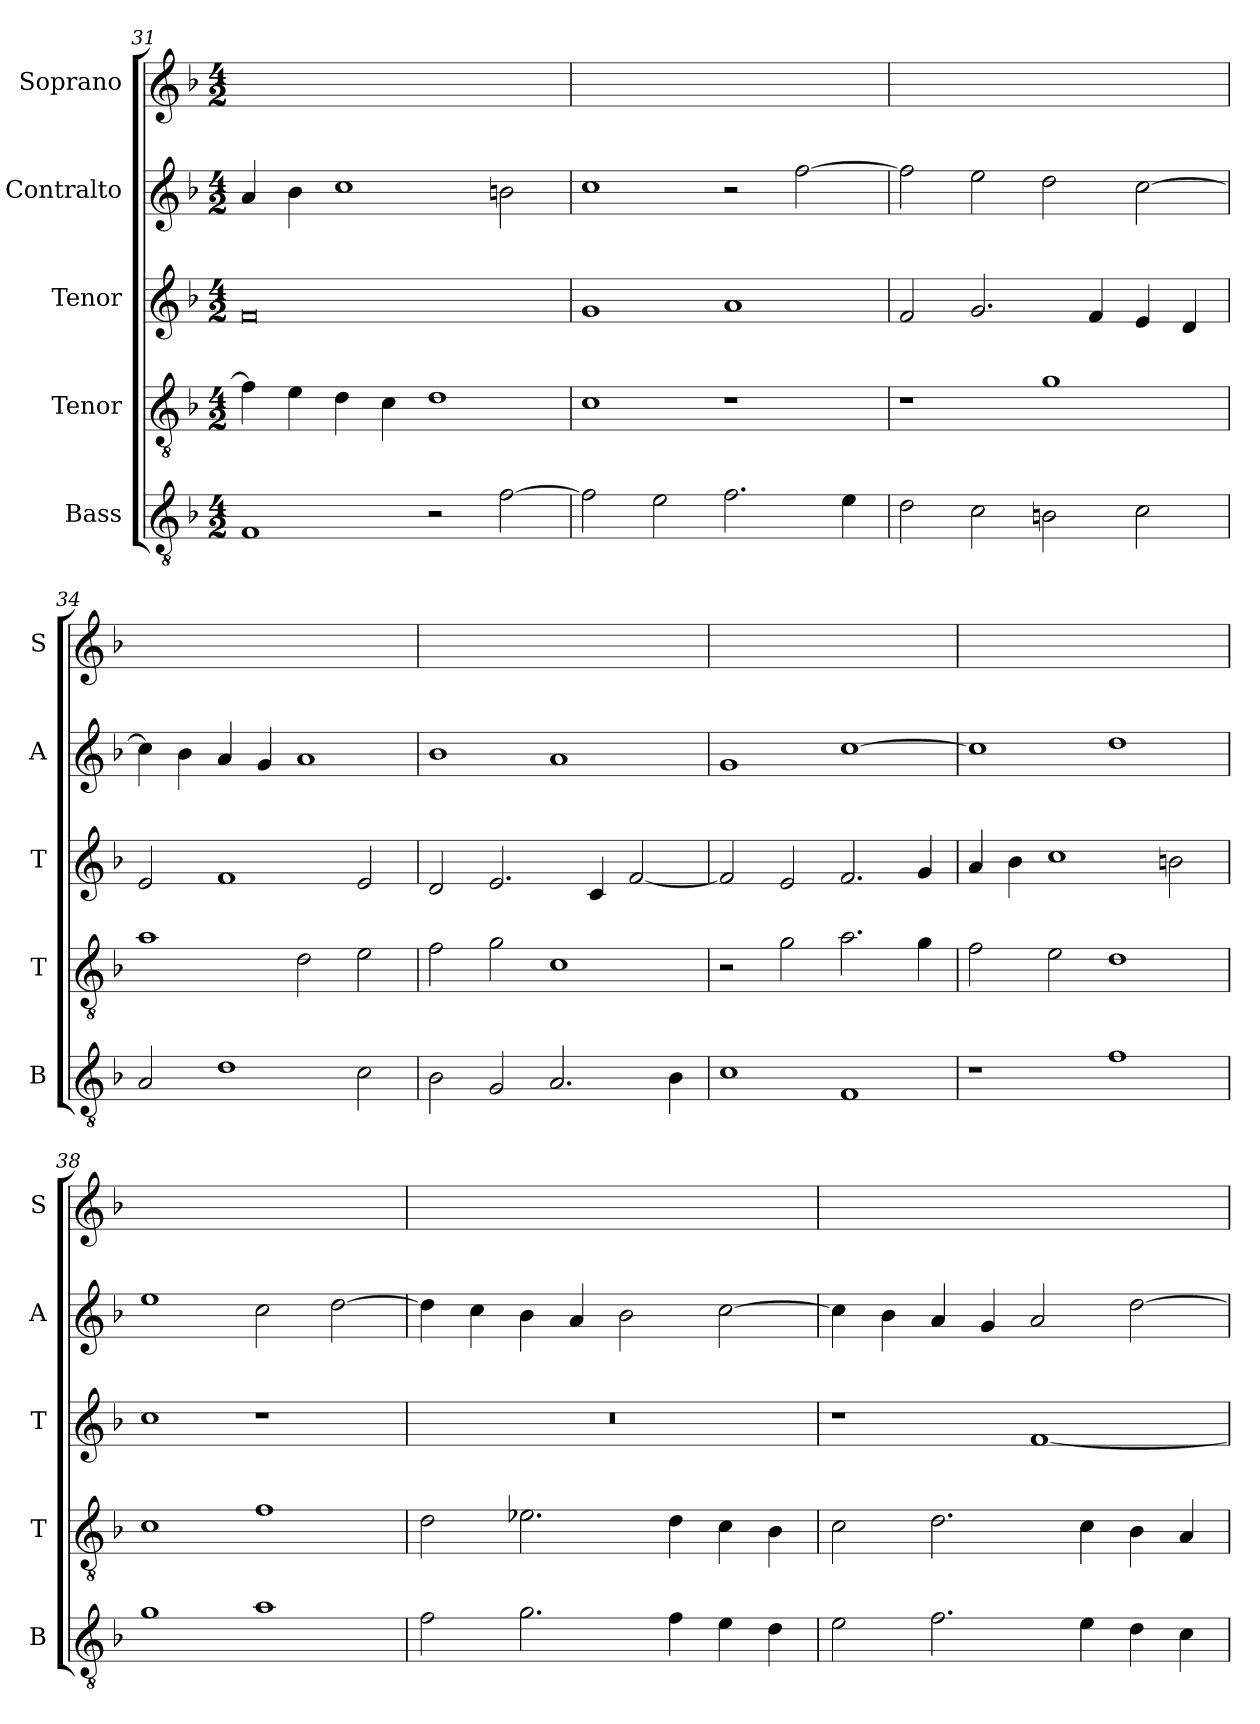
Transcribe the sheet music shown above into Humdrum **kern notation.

**kern	**kern	**kern	**kern	**kern
*part5	*part4	*part3	*part2	*part1
*staff5	*staff4	*staff3	*staff2	*staff1
*I"Bass	*I"Tenor	*I"Tenor	*I"Contralto	*I"Soprano
*I'B	*I'T	*I'T	*I'A	*I'S
*clefGv2	*clefGv2	*clefG2	*clefG2	*clefG2
*k[b-]	*k[b-]	*k[b-]	*k[b-]	*k[b-]
*F:ion	*F:ion	*F:ion	*F:ion	*F:ion
*M4/2	*M4/2	*M4/2	*M4/2	*M4/2
=31	=31	=31	=31	=31
1F	4f]	0f	4a	0ryy
.	4e	.	4b-	.
.	4d	.	1cc	.
.	4c	.	.	.
2r	1d	.	.	.
[2f	.	.	2bn	.
=32	=32	=32	=32	=32
2f]	1c	1g	1cc	0ryy
2e	.	.	.	.
2.f	1r	1a	2r	.
.	.	.	[2ff	.
4e	.	.	.	.
=33	=33	=33	=33	=33
2d	1r	2f	2ff]	0ryy
2c	.	2.g	2ee	.
2Bn	1g	.	2dd	.
.	.	4f	.	.
2c	.	4e	[2cc	.
.	.	4d	.	.
=34	=34	=34	=34	=34
2A	1a	2e	4cc]	0ryy
.	.	.	4b-	.
1d	.	1f	4a	.
.	.	.	4g	.
.	2d	.	1a	.
2c	2e	2e	.	.
=35	=35	=35	=35	=35
2B-	2f	2d	1b-	0ryy
2G	2g	2.e	.	.
2.A	1c	.	1a	.
.	.	4c	.	.
.	.	[2f	.	.
4B-	.	.	.	.
=36	=36	=36	=36	=36
1c	2r	2f]	1g	0ryy
.	2g	2e	.	.
1F	2.a	2.f	[1cc	.
.	4g	4g	.	.
=37	=37	=37	=37	=37
1r	2f	4a	1cc]	0ryy
.	.	4b-	.	.
.	2e	1cc	.	.
1f	1d	.	1dd	.
.	.	2bn	.	.
=38	=38	=38	=38	=38
1g	1c	1cc	1ee	0ryy
1a	1f	1r	2cc	.
.	.	.	[2dd	.
=39	=39	=39	=39	=39
2f	2d	0r	4dd]	0ryy
.	.	.	4cc	.
2.g	2.e-X	.	4b-	.
.	.	.	4a	.
.	.	.	2b-	.
4f	4d	.	.	.
4e	4c	.	[2cc	.
4d	4B-	.	.	.
=40	=40	=40	=40	=40
2e	2c	1r	4cc]	0ryy
.	.	.	4b-	.
2.f	2.d	.	4a	.
.	.	.	4g	.
.	.	[1f	2a	.
4e	4c	.	.	.
4d	4B-	.	[2dd	.
4c	4A	.	.	.
=	=	=	=	=
*-	*-	*-	*-	*-
